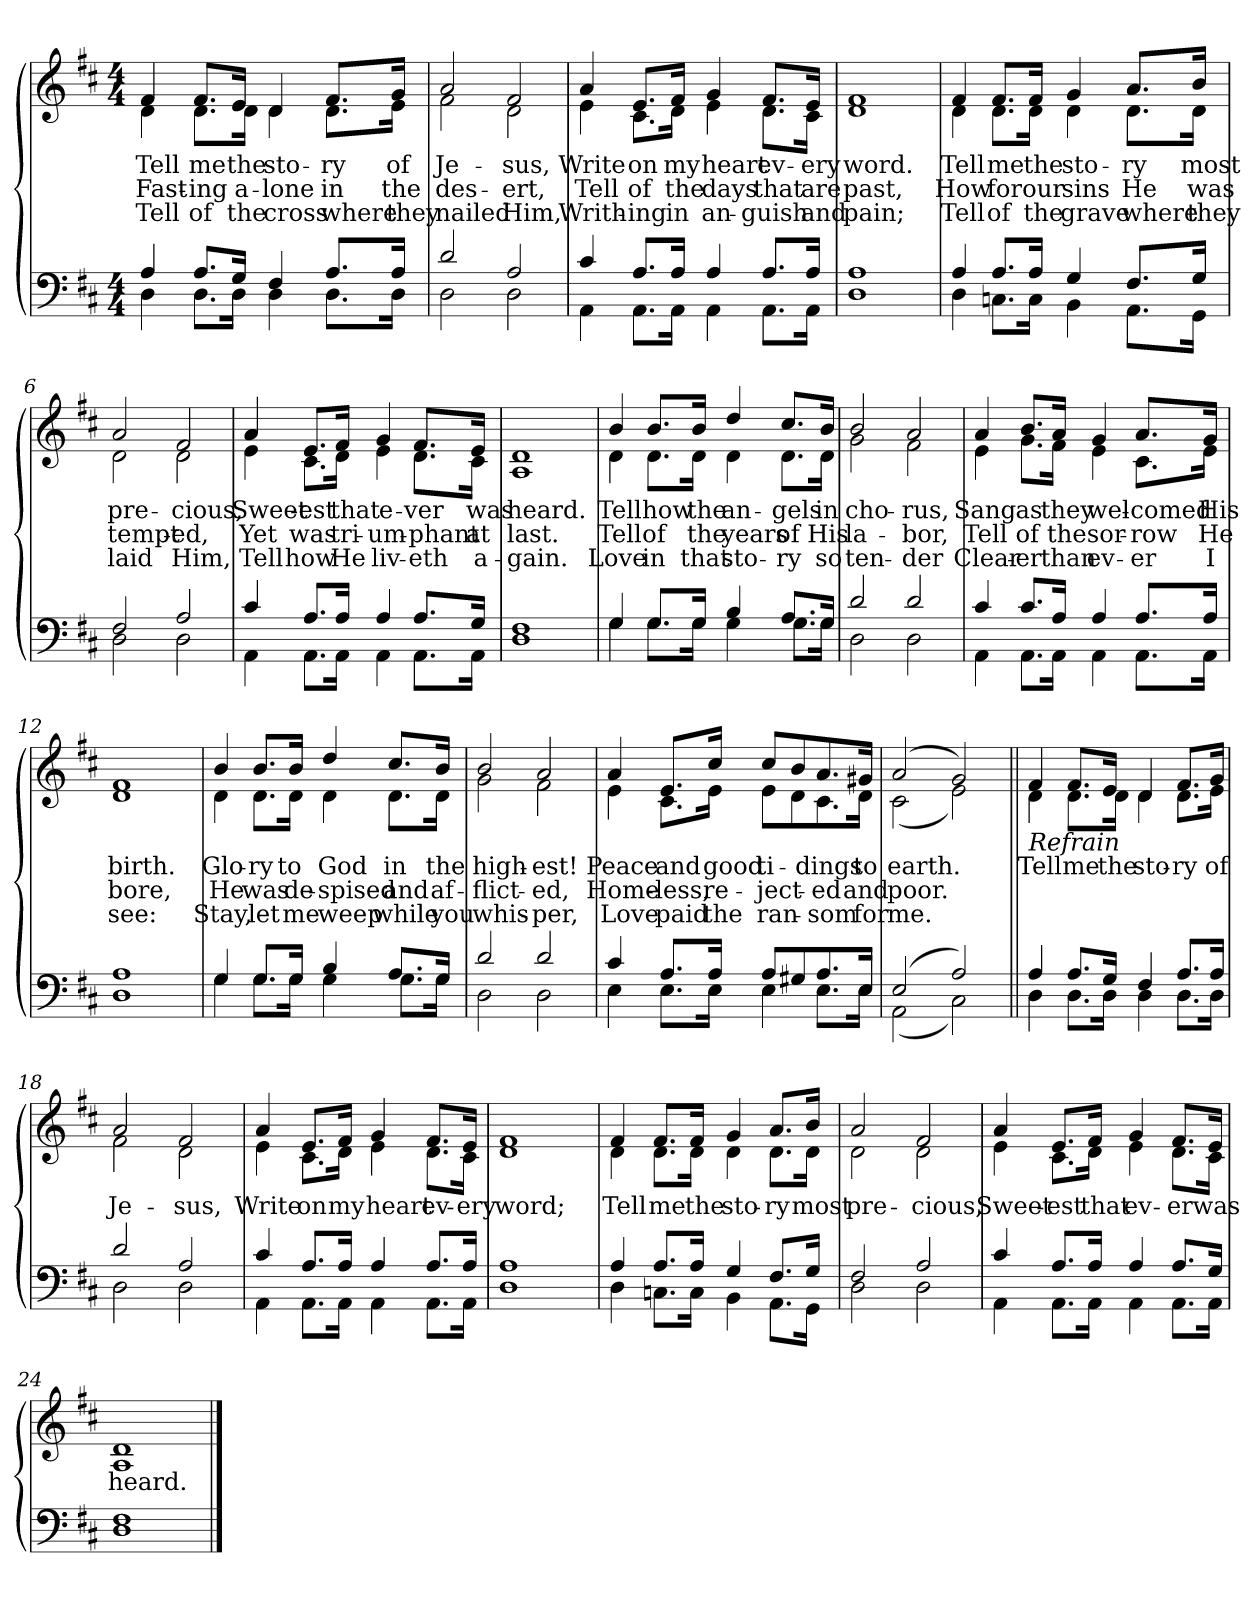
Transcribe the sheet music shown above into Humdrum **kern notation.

**kern	**kern	**text	**text	**text
*part2	*part1	*part1	*part1	*part1
*staff2	*staff1	*staff1	*staff1	*staff1
*clefF4	*clefG2	*	*	*
*k[f#c#]	*k[f#c#]	*	*	*
*M4/4	*M4/4	*	*	*
=1	=1	=1	=1	=1
*^	*	*	*	*
!	!	!LO:TX:b:i:t=Verse	!	!	!
!	!	!	!LO:LY:b	!LO:LY:b	!LO:LY:b
*	*	*^	*	*	*
4A/	4D\	4f#/	4d\	Tell	Fast-	Tell
!	!	!	!	!LO:LY:b	!LO:LY:b	!LO:LY:b
8.A/L	8.D\L	8.f#/L	8.d\L	me	-ing	of
!	!	!	!	!LO:LY:b	!LO:LY:b	!LO:LY:b
16G/Jk	16D\Jk	16e/Jk	16d\Jk	the	a-	the
!	!	!	!	!LO:LY:b	!LO:LY:b	!LO:LY:b
4F#/	4D\	4d/	4d\	sto-	-lone	cross
!	!	!	!	!LO:LY:b	!LO:LY:b	!LO:LY:b
8.A/L	8.D\L	8.f#/L	8.d\L	-ry	in	where
!	!	!	!	!LO:LY:b	!LO:LY:b	!LO:LY:b
16A/Jk	16D\Jk	16g/Jk	16e\Jk	of	the	they
=2	=2	=2	=2	=2	=2	=2
!	!	!	!	!LO:LY:b	!LO:LY:b	!LO:LY:b
2d/	2D\	2a/	2f#\	Je-	des-	nailed
!	!	!	!	!LO:LY:b	!LO:LY:b	!LO:LY:b
2A/	2D\	2f#/	2d\	-sus,	-ert,	Him,
!!LO:LB:g=z	!!
=3	=3	=3	=3	=3	=3	=3
!	!	!	!	!LO:LY:b	!LO:LY:b	!LO:LY:b
4c#/	4AA\	4a/	4e\	Write	Tell	Writh-
!	!	!	!	!LO:LY:b	!LO:LY:b	!LO:LY:b
8.A/L	8.AA\L	8.e/L	8.c#\L	on	of	-ing
!	!	!	!	!LO:LY:b	!LO:LY:b	!LO:LY:b
16A/Jk	16AA\Jk	16f#/Jk	16d\Jk	my	the	in
!	!	!	!	!LO:LY:b	!LO:LY:b	!LO:LY:b
4A/	4AA\	4g/	4e\	heart	days	an-
!	!	!	!	!LO:LY:b	!LO:LY:b	!LO:LY:b
8.A/L	8.AA\L	8.f#/L	8.d\L	ev-	that	-guish
!	!	!	!	!LO:LY:b	!LO:LY:b	!LO:LY:b
16A/Jk	16AA\Jk	16e/Jk	16c#\Jk	-ery	are	and
=4	=4	=4	=4	=4	=4	=4
!	!	!	!	!LO:LY:b	!LO:LY:b	!LO:LY:b
1A	1D	1f#	1d	word.	past,	pain;
!!LO:LB:g=z	!!
=5	=5	=5	=5	=5	=5	=5
!	!	!	!	!LO:LY:b	!LO:LY:b	!LO:LY:b
4A/	4D\	4f#/	4d\	Tell	How	Tell
!	!	!	!	!LO:LY:b	!LO:LY:b	!LO:LY:b
8.A/L	8.Cn\L	8.f#/L	8.d\L	me	for	of
!	!	!	!	!LO:LY:b	!LO:LY:b	!LO:LY:b
16A/Jk	16C\Jk	16f#/Jk	16d\Jk	the	our	the
!	!	!	!	!LO:LY:b	!LO:LY:b	!LO:LY:b
4G/	4BB\	4g/	4d\	sto-	sins	grave
!	!	!	!	!LO:LY:b	!LO:LY:b	!LO:LY:b
8.F#/L	8.AA\L	8.a/L	8.d\L	-ry	He	where
!	!	!	!	!LO:LY:b	!LO:LY:b	!LO:LY:b
16G/Jk	16GG\Jk	16b/Jk	16d\Jk	most	was	they
=6	=6	=6	=6	=6	=6	=6
!	!	!	!	!LO:LY:b	!LO:LY:b	!LO:LY:b
2F#/	2D\	2a/	2d\	pre-	tempt-	laid
!	!	!	!	!LO:LY:b	!LO:LY:b	!LO:LY:b
2A/	2D\	2f#/	2d\	-cious,	-ed,	Him,
!!LO:LB:g=z	!!
=7	=7	=7	=7	=7	=7	=7
!	!	!	!	!LO:LY:b	!LO:LY:b	!LO:LY:b
4c#/	4AA\	4a/	4e\	Sweet-	Yet	Tell
!	!	!	!	!LO:LY:b	!LO:LY:b	!LO:LY:b
8.A/L	8.AA\L	8.e/L	8.c#\L	-est	was	how
!	!	!	!	!LO:LY:b	!LO:LY:b	!LO:LY:b
16A/Jk	16AA\Jk	16f#/Jk	16d\Jk	that	tri-	He
!	!	!	!	!LO:LY:b	!LO:LY:b	!LO:LY:b
4A/	4AA\	4g/	4e\	e-	-um-	liv-
!	!	!	!	!LO:LY:b	!LO:LY:b	!LO:LY:b
8.A/L	8.AA\L	8.f#/L	8.d\L	-ver	-phant	-eth
!	!	!	!	!LO:LY:b	!LO:LY:b	!LO:LY:b
16G/Jk	16AA\Jk	16e/Jk	16c#\Jk	was	at	a-
=8	=8	=8	=8	=8	=8	=8
!	!	!	!	!LO:LY:b	!LO:LY:b	!LO:LY:b
1F#	1D	1d	1A	heard.	last.	-gain.
!!LO:LB:g=z	!!
=9	=9	=9	=9	=9	=9	=9
!	!	!	!	!LO:LY:b	!LO:LY:b	!LO:LY:b
4G/	4G\	4b/	4d\	Tell	Tell	Love
!	!	!	!	!LO:LY:b	!LO:LY:b	!LO:LY:b
8.G/L	8.G\L	8.b/L	8.d\L	how	of	in
!	!	!	!	!LO:LY:b	!LO:LY:b	!LO:LY:b
16G/Jk	16G\Jk	16b/Jk	16d\Jk	the	the	that
!	!	!	!	!LO:LY:b	!LO:LY:b	!LO:LY:b
4B/	4G\	4dd/	4d\	an-	years	sto-
!	!	!	!	!LO:LY:b	!LO:LY:b	!LO:LY:b
8.A/L	8.G\L	8.cc#/L	8.d\L	-gels	of	-ry
!	!	!	!	!LO:LY:b	!LO:LY:b	!LO:LY:b
16G/Jk	16G\Jk	16b/Jk	16d\Jk	in	His	so
=10	=10	=10	=10	=10	=10	=10
!	!	!	!	!LO:LY:b	!LO:LY:b	!LO:LY:b
2d/	2D\	2b/	2g\	cho-	la-	ten-
!	!	!	!	!LO:LY:b	!LO:LY:b	!LO:LY:b
2d/	2D\	2a/	2f#\	-rus,	-bor,	-der
!!LO:LB:g=z	!!
=11	=11	=11	=11	=11	=11	=11
!	!	!	!	!LO:LY:b	!LO:LY:b	!LO:LY:b
4c#/	4AA\	4a/	4e\	Sang	Tell	Clear-
!	!	!	!	!LO:LY:b	!LO:LY:b	!LO:LY:b
8.c#/L	8.AA\L	8.b/L	8.g\L	as	of	-er
!	!	!	!	!LO:LY:b	!LO:LY:b	!LO:LY:b
16A/Jk	16AA\Jk	16a/Jk	16f#\Jk	they	the	than
!	!	!	!	!LO:LY:b	!LO:LY:b	!LO:LY:b
4A/	4AA\	4g/	4e\	wel-	sor-	ev-
!	!	!	!	!LO:LY:b	!LO:LY:b	!LO:LY:b
8.A/L	8.AA\L	8.a/L	8.c#\L	-comed	-row	-er
!	!	!	!	!LO:LY:b	!LO:LY:b	!LO:LY:b
16A/Jk	16AA\Jk	16g/Jk	16e\Jk	His	He	I
=12	=12	=12	=12	=12	=12	=12
!	!	!	!	!LO:LY:b	!LO:LY:b	!LO:LY:b
1A	1D	1f#	1d	birth.	bore,	see:
!!LO:LB:g=z	!!
=13	=13	=13	=13	=13	=13	=13
!	!	!	!	!LO:LY:b	!LO:LY:b	!LO:LY:b
4G/	4G\	4b/	4d\	Glo-	He	Stay,
!	!	!	!	!LO:LY:b	!LO:LY:b	!LO:LY:b
8.G/L	8.G\L	8.b/L	8.d\L	-ry	was	let
!	!	!	!	!LO:LY:b	!LO:LY:b	!LO:LY:b
16G/Jk	16G\Jk	16b/Jk	16d\Jk	to	de-	me
!	!	!	!	!LO:LY:b	!LO:LY:b	!LO:LY:b
4B/	4G\	4dd/	4d\	God	-spised	weep
!	!	!	!	!LO:LY:b	!LO:LY:b	!LO:LY:b
8.A/L	8.G\L	8.cc#/L	8.d\L	in	and	while
!	!	!	!	!LO:LY:b	!LO:LY:b	!LO:LY:b
16G/Jk	16G\Jk	16b/Jk	16d\Jk	the	af-	you
=14	=14	=14	=14	=14	=14	=14
!	!	!	!	!LO:LY:b	!LO:LY:b	!LO:LY:b
2d/	2D\	2b/	2g\	high-	-flict-	whis-
!	!	!	!	!LO:LY:b	!LO:LY:b	!LO:LY:b
2d/	2D\	2a/	2f#\	-est!	-ed,	-per,
!!LO:LB:g=z	!!
=15	=15	=15	=15	=15	=15	=15
!	!	!	!	!LO:LY:b	!LO:LY:b	!LO:LY:b
4c#/	4E\	4a/	4e\	Peace	Home-	Love
!	!	!	!	!LO:LY:b	!LO:LY:b	!LO:LY:b
8.A/L	8.E\L	8.e/L	8.c#\L	and	-less,	paid
!	!	!	!	!LO:LY:b	!LO:LY:b	!LO:LY:b
16A/Jk	16E\Jk	16cc#/Jk	16e\Jk	good	re-	the
!	!	!	!	!LO:LY:b	!LO:LY:b	!LO:LY:b
8A/L	4E\	8cc#/L	8e\L	ti-	-ject-	ran-
8G#X/	.	8b/	8d\	.	.	.
!	!	!	!	!LO:LY:b	!LO:LY:b	!LO:LY:b
8.A/	8.E\L	8.a/	8.c#\	-dings	-ed	-som
!	!	!	!	!LO:LY:b	!LO:LY:b	!LO:LY:b
16E/Jk	16E\Jk	16g#X/Jk	16d\Jk	to	and	for
=16	=16	=16	=16	=16	=16	=16
!	!	!	!	!LO:LY:b	!LO:LY:b	!LO:LY:b
(>2E/	(<2AA\	(>2a/	(<2c#\	earth.	poor.	me.
2A/)	2C#\)	2g/)	2e\)	.	.	.
!!LO:LB:g=z	!!
=17||	=17||	=17||	=17||	=17||	=17||	=17||
!	!	!LO:TX:b:i:t=Refrain	!	!	!	!
!	!	!	!	!LO:LY:b	!	!
4A/	4D\	4f#/	4d\	Tell	.	.
!	!	!	!	!LO:LY:b	!	!
8.A/L	8.D\L	8.f#/L	8.d\L	me	.	.
!	!	!	!	!LO:LY:b	!	!
16G/Jk	16D\Jk	16e/Jk	16d\Jk	the	.	.
!	!	!	!	!LO:LY:b	!	!
4F#/	4D\	4d/	4d\	sto-	.	.
!	!	!	!	!LO:LY:b	!	!
8.A/L	8.D\L	8.f#/L	8.d\L	-ry	.	.
!	!	!	!	!LO:LY:b	!	!
16A/Jk	16D\Jk	16g/Jk	16e\Jk	of	.	.
=18	=18	=18	=18	=18	=18	=18
!	!	!	!	!LO:LY:b	!	!
2d/	2D\	2a/	2f#\	Je-	.	.
!	!	!	!	!LO:LY:b	!	!
2A/	2D\	2f#/	2d\	-sus,	.	.
!!LO:LB:g=z	!!
=19	=19	=19	=19	=19	=19	=19
!	!	!	!	!LO:LY:b	!	!
4c#/	4AA\	4a/	4e\	Write	.	.
!	!	!	!	!LO:LY:b	!	!
8.A/L	8.AA\L	8.e/L	8.c#\L	on	.	.
!	!	!	!	!LO:LY:b	!	!
16A/Jk	16AA\Jk	16f#/Jk	16d\Jk	my	.	.
!	!	!	!	!LO:LY:b	!	!
4A/	4AA\	4g/	4e\	heart	.	.
!	!	!	!	!LO:LY:b	!	!
8.A/L	8.AA\L	8.f#/L	8.d\L	ev-	.	.
!	!	!	!	!LO:LY:b	!	!
16A/Jk	16AA\Jk	16e/Jk	16c#\Jk	-ery	.	.
=20	=20	=20	=20	=20	=20	=20
!	!	!	!	!LO:LY:b	!	!
1A	1D	1f#	1d	word;	.	.
!!LO:LB:g=z	!!
=21	=21	=21	=21	=21	=21	=21
!	!	!	!	!LO:LY:b	!	!
4A/	4D\	4f#/	4d\	Tell	.	.
!	!	!	!	!LO:LY:b	!	!
8.A/L	8.Cn\L	8.f#/L	8.d\L	me	.	.
!	!	!	!	!LO:LY:b	!	!
16A/Jk	16C\Jk	16f#/Jk	16d\Jk	the	.	.
!	!	!	!	!LO:LY:b	!	!
4G/	4BB\	4g/	4d\	sto-	.	.
!	!	!	!	!LO:LY:b	!	!
8.F#/L	8.AA\L	8.a/L	8.d\L	-ry	.	.
!	!	!	!	!LO:LY:b	!	!
16G/Jk	16GG\Jk	16b/Jk	16d\Jk	most	.	.
=22	=22	=22	=22	=22	=22	=22
!	!	!	!	!LO:LY:b	!	!
2F#/	2D\	2a/	2d\	pre-	.	.
!	!	!	!	!LO:LY:b	!	!
2A/	2D\	2f#/	2d\	-cious,	.	.
!!LO:LB:g=z	!!
=23	=23	=23	=23	=23	=23	=23
!	!	!	!	!LO:LY:b	!	!
4c#/	4AA\	4a/	4e\	Sweet-	.	.
!	!	!	!	!LO:LY:b	!	!
8.A/L	8.AA\L	8.e/L	8.c#\L	-est	.	.
!	!	!	!	!LO:LY:b	!	!
16A/Jk	16AA\Jk	16f#/Jk	16d\Jk	that	.	.
!	!	!	!	!LO:LY:b	!	!
4A/	4AA\	4g/	4e\	ev-	.	.
!	!	!	!	!LO:LY:b	!	!
8.A/L	8.AA\L	8.f#/L	8.d\L	-er	.	.
!	!	!	!	!LO:LY:b	!	!
16G/Jk	16AA\Jk	16e/Jk	16c#\Jk	was	.	.
=24	=24	=24	=24	=24	=24	=24
!	!	!	!	!LO:LY:b	!	!
1F#	1D	1d	1A	heard.	.	.
*v	*v	*	*	*	*	*
*	*v	*v	*	*	*
==	==	==	==	==
*-	*-	*-	*-	*-
